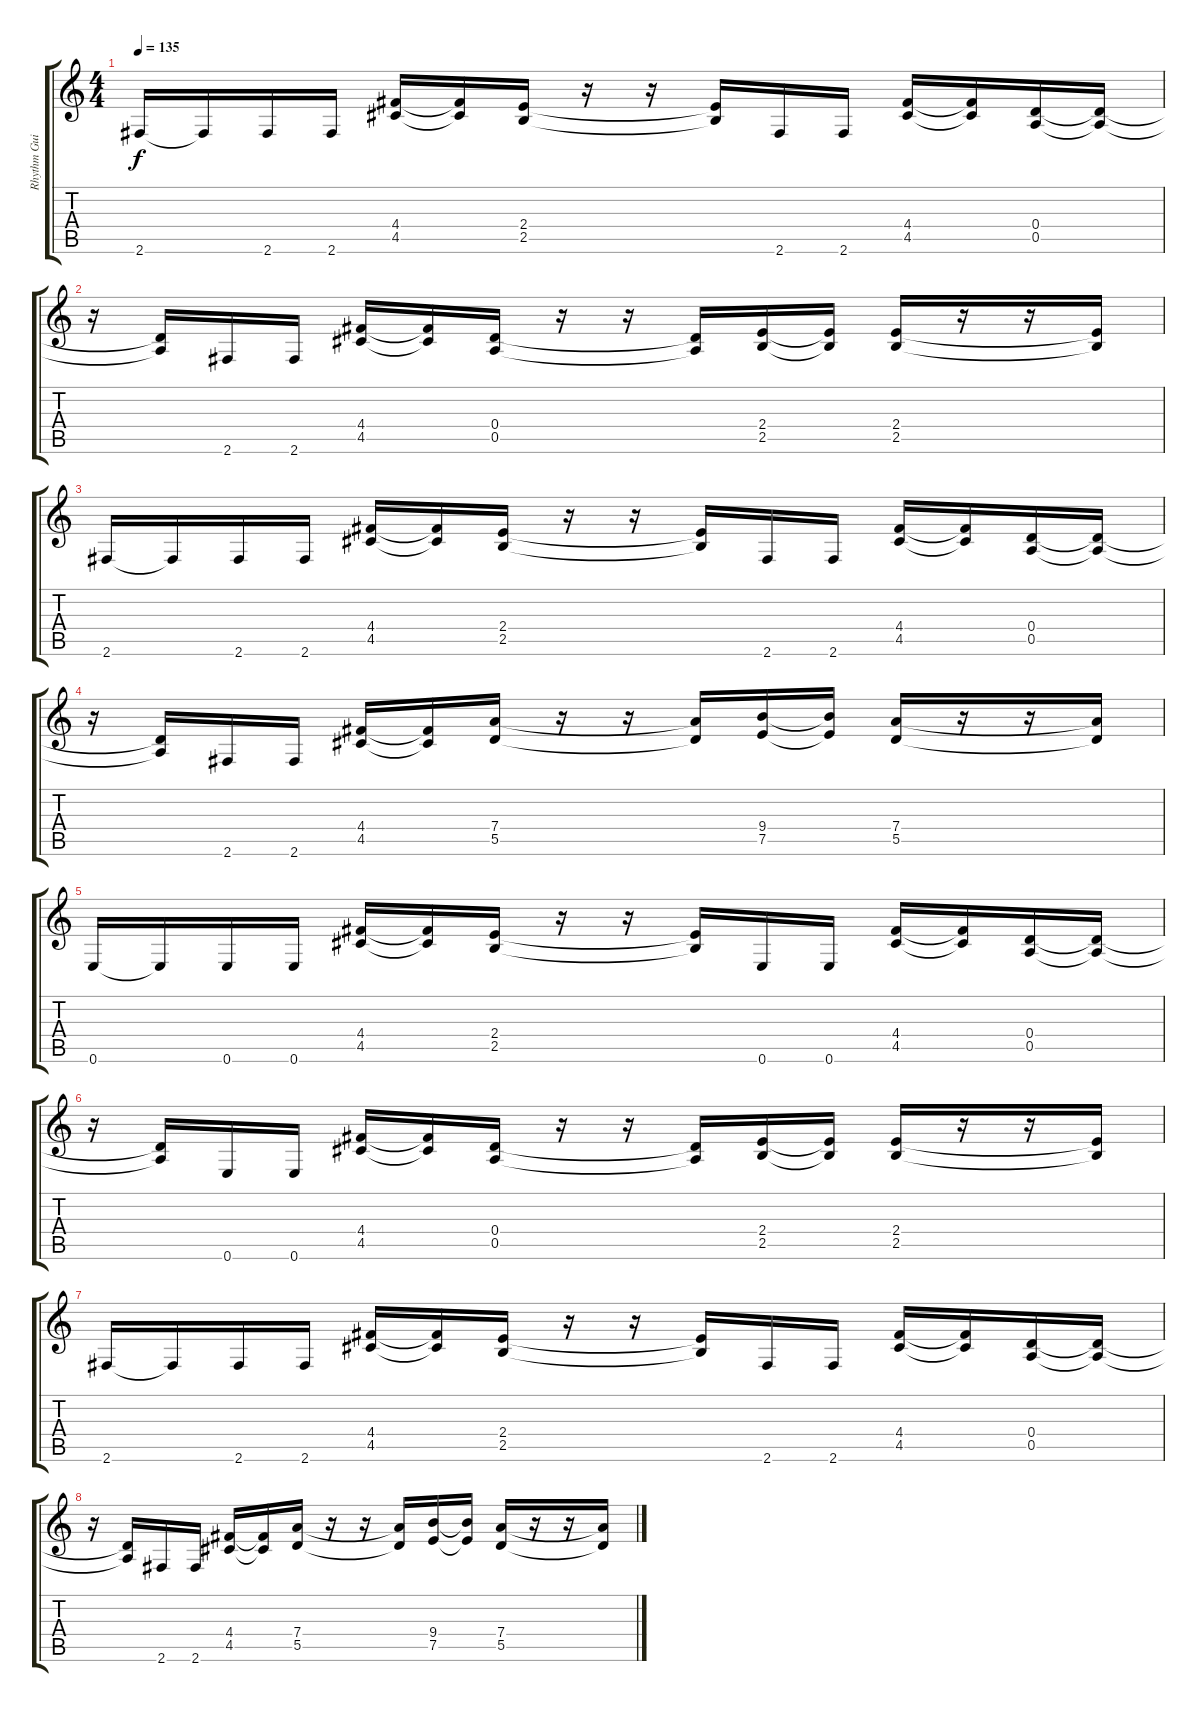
\track ("Rhythm Guitar" "Rhythm Gui") {instrument distortionguitar}
\staff {score tabs}
\tuning (E4 B3 G3 D3 A2 E2) {hide}
\ts (4 4)
\tempo 135
\clef g2
\ks c
2.6.16{dy f} 2.6{t}.16 2.6.16 2.6.16 (4.4 4.5).16 (4.4{t} 4.5{t}).16 (2.4 2.5).16 r.16 r.16 (2.4{t} 2.5{t}).16 2.6.16 2.6.16 (4.4 4.5).16 (4.4{t} 4.5{t}).16 (0.4 0.5).16 (0.4{t} 0.5{t}).16 |
r.16 (0.4{t} 0.5{t}).16 2.6.16 2.6.16 (4.4 4.5).16 (4.4{t} 4.5{t}).16 (0.4 0.5).16 r.16 r.16 (0.4{t} 0.5{t}).16 (2.4 2.5).16 (2.4{t} 2.5{t}).16 (2.4 2.5).16 r.16 r.16 (2.4{t} 2.5{t}).16 |
2.6.16 2.6{t}.16 2.6.16 2.6.16 (4.4 4.5).16 (4.4{t} 4.5{t}).16 (2.4 2.5).16 r.16 r.16 (2.4{t} 2.5{t}).16 2.6.16 2.6.16 (4.4 4.5).16 (4.4{t} 4.5{t}).16 (0.4 0.5).16 (0.4{t} 0.5{t}).16 |
r.16 (0.4{t} 0.5{t}).16 2.6.16 2.6.16 (4.4 4.5).16 (4.4{t} 4.5{t}).16 (7.4 5.5).16 r.16 r.16 (7.4{t} 5.5{t}).16 (9.4 7.5).16 (9.4{t} 7.5{t}).16 (7.4 5.5).16 r.16 r.16 (7.4{t} 5.5{t}).16 |
0.6.16 0.6{t}.16 0.6.16 0.6.16 (4.4 4.5).16 (4.4{t} 4.5{t}).16 (2.4 2.5).16 r.16 r.16 (2.4{t} 2.5{t}).16 0.6.16 0.6.16 (4.4 4.5).16 (4.4{t} 4.5{t}).16 (0.4 0.5).16 (0.4{t} 0.5{t}).16 |
r.16 (0.4{t} 0.5{t}).16 0.6.16 0.6.16 (4.4 4.5).16 (4.4{t} 4.5{t}).16 (0.4 0.5).16 r.16 r.16 (0.4{t} 0.5{t}).16 (2.4 2.5).16 (2.4{t} 2.5{t}).16 (2.4 2.5).16 r.16 r.16 (2.4{t} 2.5{t}).16 |
2.6.16 2.6{t}.16 2.6.16 2.6.16 (4.4 4.5).16 (4.4{t} 4.5{t}).16 (2.4 2.5).16 r.16 r.16 (2.4{t} 2.5{t}).16 2.6.16 2.6.16 (4.4 4.5).16 (4.4{t} 4.5{t}).16 (0.4 0.5).16 (0.4{t} 0.5{t}).16 |
r.16 (0.4{t} 0.5{t}).16 2.6.16 2.6.16 (4.4 4.5).16 (4.4{t} 4.5{t}).16 (7.4 5.5).16 r.16 r.16 (7.4{t} 5.5{t}).16 (9.4 7.5).16 (9.4{t} 7.5{t}).16 (7.4 5.5).16 r.16 r.16 (7.4{t} 5.5{t}).16
